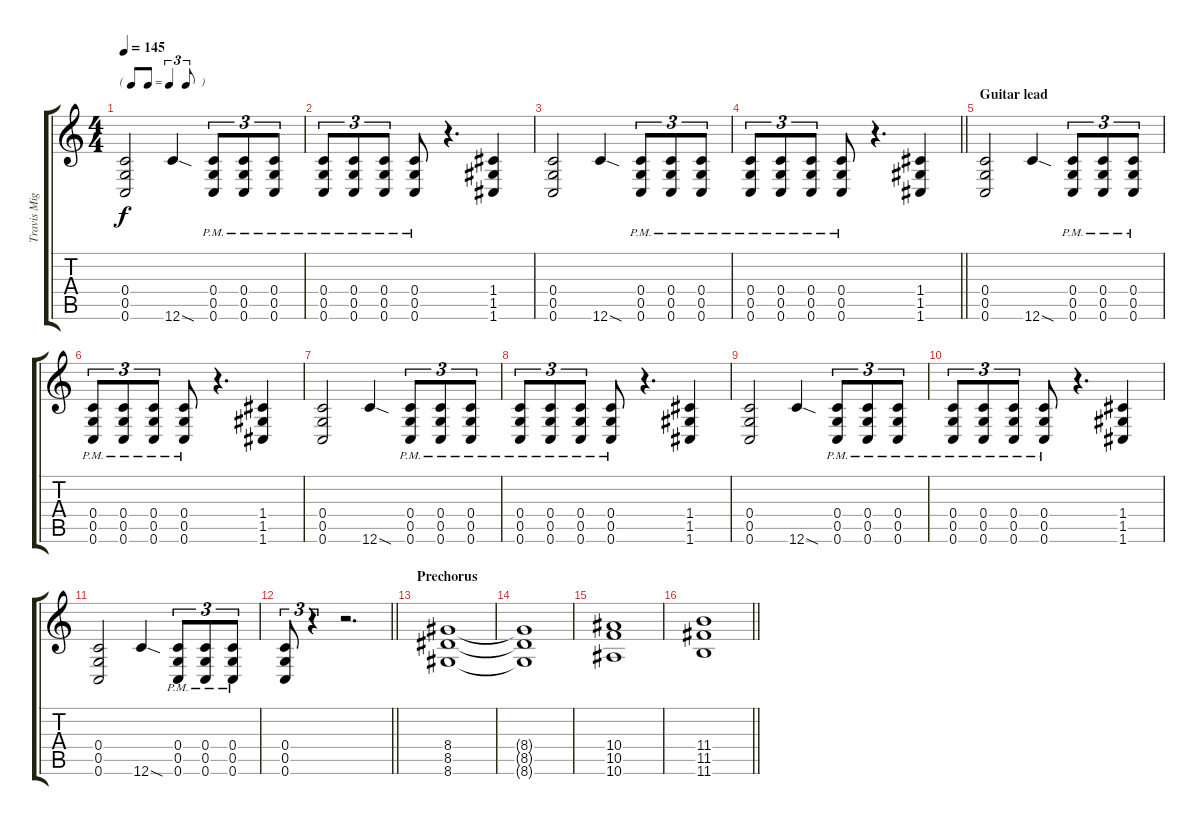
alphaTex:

\track ("Travis Miguel" "Travis Mig") {instrument distortionguitar}
\staff {score tabs}
\tuning (D4 A3 F3 C3 G2 C2) {hide}
\ts (4 4)
\tf triplet8th
\tempo 145
\clef g2
\ks c
(0.4 0.5 0.6).2{dy f} 12.6{sod}.4 (0.4{pm} 0.5{pm} 0.6{pm}).8{tu (3 2)} (0.4{pm} 0.5{pm} 0.6{pm}).8{tu (3 2)} (0.4{pm} 0.5{pm} 0.6{pm}).8{tu (3 2)} |
(0.4{pm} 0.5{pm} 0.6{pm}).8{tu (3 2)} (0.4{pm} 0.5{pm} 0.6{pm}).8{tu (3 2)} (0.4{pm} 0.5{pm} 0.6{pm}).8{tu (3 2)} (0.4{pm} 0.5{pm} 0.6{pm}).8 r.4{d} (1.4 1.5 1.6).4 |
(0.4 0.5 0.6).2 12.6{sod}.4 (0.4{pm} 0.5{pm} 0.6{pm}).8{tu (3 2)} (0.4{pm} 0.5{pm} 0.6{pm}).8{tu (3 2)} (0.4{pm} 0.5{pm} 0.6{pm}).8{tu (3 2)} |
\barLineRight lightlight
(0.4{pm} 0.5{pm} 0.6{pm}).8{tu (3 2)} (0.4{pm} 0.5{pm} 0.6{pm}).8{tu (3 2)} (0.4{pm} 0.5{pm} 0.6{pm}).8{tu (3 2)} (0.4{pm} 0.5{pm} 0.6{pm}).8 r.4{d} (1.4 1.5 1.6).4 |
\section ("" "Guitar lead")
(0.4 0.5 0.6).2 12.6{sod}.4 (0.4{pm} 0.5{pm} 0.6{pm}).8{tu (3 2)} (0.4{pm} 0.5{pm} 0.6{pm}).8{tu (3 2)} (0.4{pm} 0.5{pm} 0.6{pm}).8{tu (3 2)} |
(0.4{pm} 0.5{pm} 0.6{pm}).8{tu (3 2)} (0.4{pm} 0.5{pm} 0.6{pm}).8{tu (3 2)} (0.4{pm} 0.5{pm} 0.6{pm}).8{tu (3 2)} (0.4{pm} 0.5{pm} 0.6{pm}).8 r.4{d} (1.4 1.5 1.6).4 |
(0.4 0.5 0.6).2 12.6{sod}.4 (0.4{pm} 0.5{pm} 0.6{pm}).8{tu (3 2)} (0.4{pm} 0.5{pm} 0.6{pm}).8{tu (3 2)} (0.4{pm} 0.5{pm} 0.6{pm}).8{tu (3 2)} |
(0.4{pm} 0.5{pm} 0.6{pm}).8{tu (3 2)} (0.4{pm} 0.5{pm} 0.6{pm}).8{tu (3 2)} (0.4{pm} 0.5{pm} 0.6{pm}).8{tu (3 2)} (0.4{pm} 0.5{pm} 0.6{pm}).8 r.4{d} (1.4 1.5 1.6).4 |
(0.4 0.5 0.6).2 12.6{sod}.4 (0.4{pm} 0.5{pm} 0.6{pm}).8{tu (3 2)} (0.4{pm} 0.5{pm} 0.6{pm}).8{tu (3 2)} (0.4{pm} 0.5{pm} 0.6{pm}).8{tu (3 2)} |
(0.4{pm} 0.5{pm} 0.6{pm}).8{tu (3 2)} (0.4{pm} 0.5{pm} 0.6{pm}).8{tu (3 2)} (0.4{pm} 0.5{pm} 0.6{pm}).8{tu (3 2)} (0.4{pm} 0.5{pm} 0.6{pm}).8 r.4{d} (1.4 1.5 1.6).4 |
(0.4 0.5 0.6).2 12.6{sod}.4 (0.4{pm} 0.5{pm} 0.6{pm}).8{tu (3 2)} (0.4{pm} 0.5{pm} 0.6{pm}).8{tu (3 2)} (0.4{pm} 0.5{pm} 0.6{pm}).8{tu (3 2)} |
\barLineRight lightlight
(0.4 0.5 0.6).8{tu (3 2)} r.4{tu (3 2)} r.2{d} |
\section ("" "Prechorus")
(8.4 8.5 8.6).1 |
(8.4{t} 8.5{t} 8.6{t}).1 |
(10.4 10.5 10.6).1 |
\barLineRight lightlight
(11.4 11.5 11.6).1
